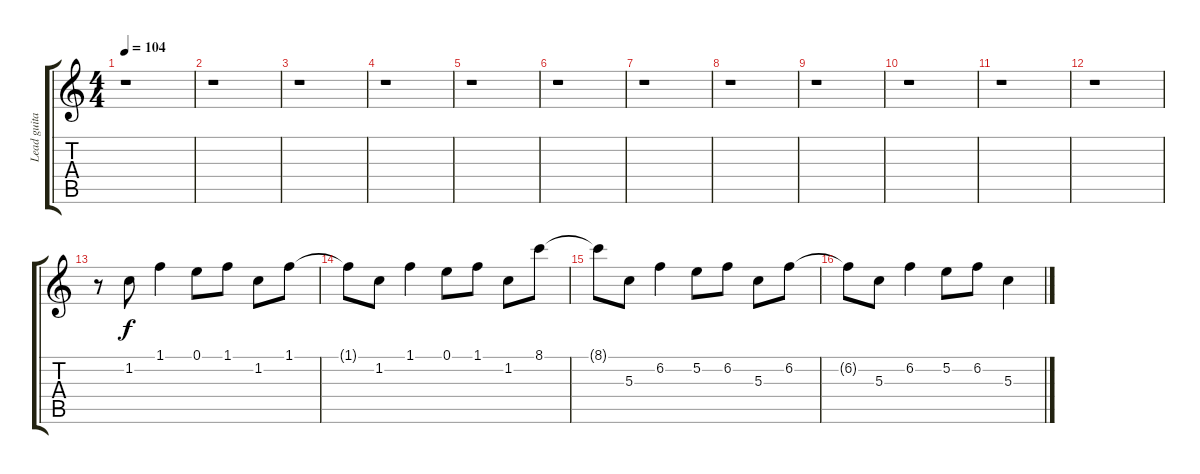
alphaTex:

\track ("Lead guitar" "Lead guita") {instrument electricguitarmuted}
\staff {score tabs}
\tuning (E4 B3 G3 D3 A2 E2) {hide}
\ts (4 4)
\tempo 104
\clef g2
\ks c
r.1{dy f instrument electricguitarmuted} |
r.1 |
r.1 |
r.1 |
r.1 |
r.1 |
r.1 |
r.1 |
r.1 |
r.1 |
r.1 |
r.1 |
r.8 1.2.8 1.1.4 0.1.8 1.1.8 1.2.8 1.1.8 |
1.1{t}.8 1.2.8 1.1.4 0.1.8 1.1.8 1.2.8 8.1.8 |
8.1{t}.8 5.3.8 6.2.4 5.2.8 6.2.8 5.3.8 6.2.8 |
6.2{t}.8 5.3.8 6.2.4 5.2.8 6.2.8 5.3.4
